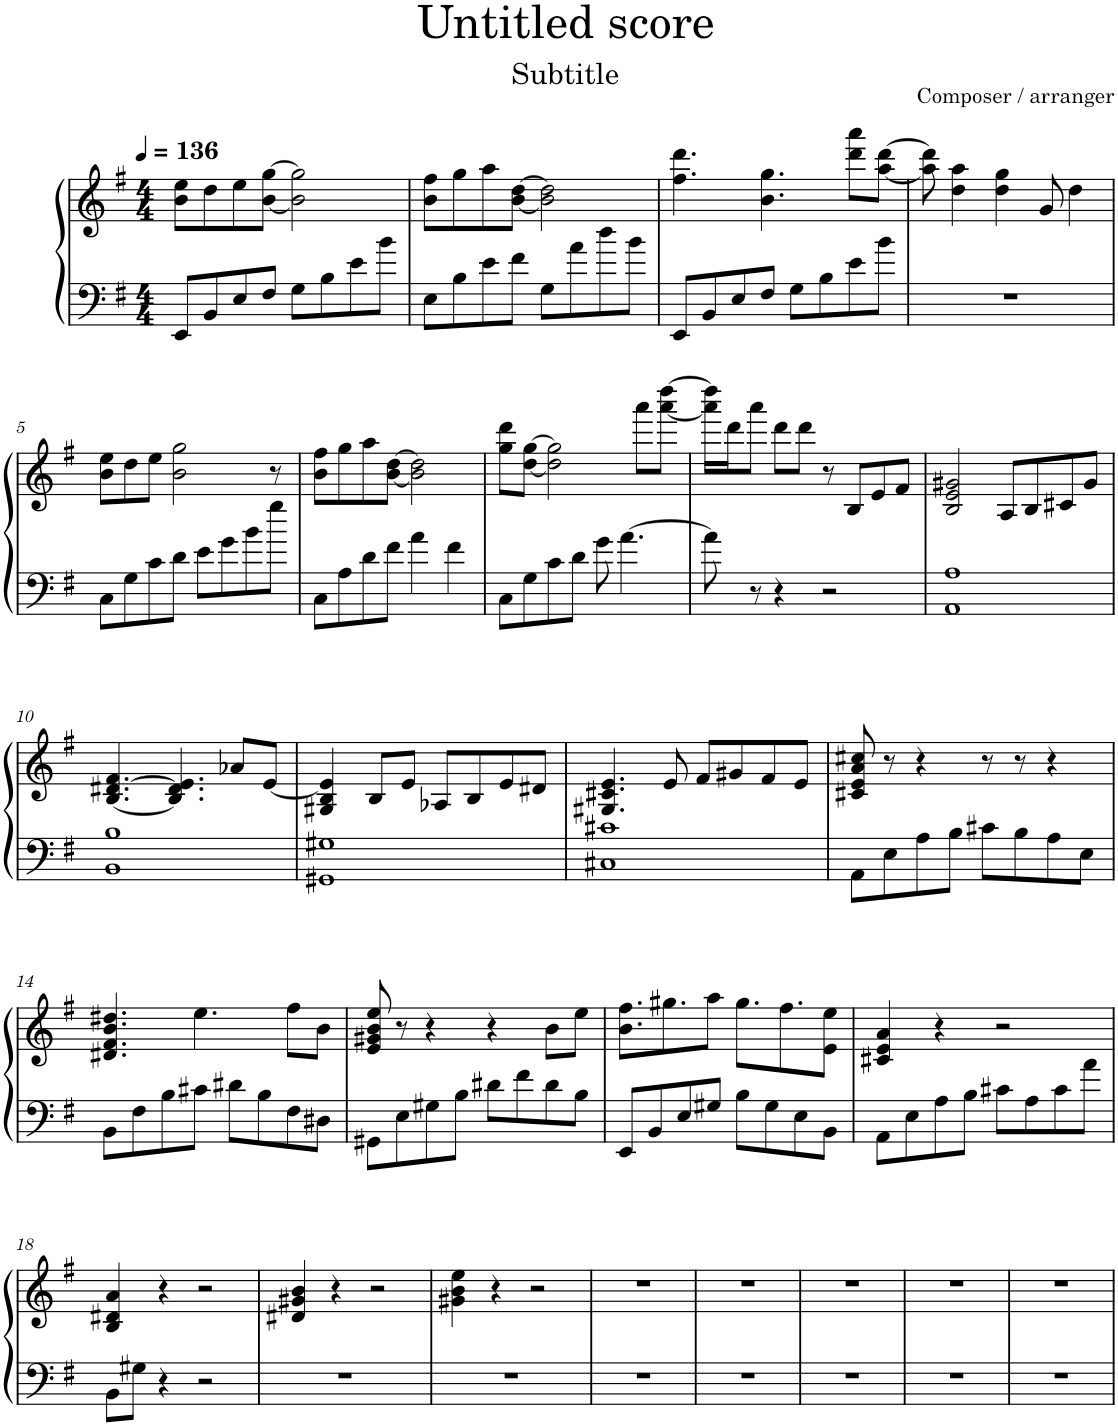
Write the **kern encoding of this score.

**kern	**kern
*part1	*part1
*staff2	*staff1
*I"Piano	*
*I'Pno.	*
*clefF4	*clefG2
*k[f#]	*k[f#]
*M4/4	*M4/4
*MM136	*MM136
=1	=1
8EE/L	8b\ 8ee\L
8BB/	8dd\
8E/	8ee\
8F#/J	[8b\ [8gg\J
8G\L	2b\] 2gg\]
8B\	.
8e\	.
8b\J	.
=2	=2
8E\L	8b\ 8ff#\L
8B\	8gg\
8e\	8aa\
8f#\J	[8b\ [8dd\J
8G\L	2b\] 2dd\]
8a\	.
8dd\	.
8b\J	.
=3	=3
8EE/L	4.ff#\ 4.ddd\
8BB/	.
8E/	.
8F#/J	4.b\ 4.gg\
8G\L	.
8B\	.
8e\	8ddd\ 8aaa\L
8b\J	[8aa\ [8ddd\J
=4	=4
1r	8aa\] 8ddd\]
.	4dd\ 4aa\
.	4dd\ 4gg\
.	8g/
.	4dd\
!!LO:LB:g=z
=5	=5
8C\L	8b\ 8ee\L
8G\	8dd\
8c\	8ee\J
8d\J	2b\ 2gg\
8e\L	.
8g\	.
8b\	.
8gg\J	8r
=6	=6
8C\L	8b\ 8ff#\L
8A\	8gg\
8d\	8aa\
8f#\J	[8b\ [8dd\J
4a\	2b\] 2dd\]
4f#\	.
=7	=7
8C\L	8gg\ 8ddd\L
8G\	[8dd\ [8gg\J
8c\	2dd\] 2gg\]
8d\J	.
8g\	.
[4.a\	.
.	8aaa\L
.	[8aaa\ [8dddd\J
=8	=8
8a\]	16aaa\] 16dddd\]LL
.	16ddd\J
8r	8aaa\J
4r	8ddd\L
.	8ddd\J
2r	8r
.	8B/L
.	8e/
.	8f#/J
=9	=9
1AA 1A	2B/ 2e/ 2g#X/
.	8A/L
.	8B/
.	8c#X/
.	8g#/J
!!LO:LB:g=z
=10	=10
1BB 1B	[4.B/ [4.d#X/ 4.f#/
.	4.B/] 4.d#/] 4.e/
.	8a-X/L
.	[8e/J
=11	=11
1GG#X 1G#X	4G#X/ 4B/ 4e/]
.	8B/L
.	8e/J
.	8A-X/L
.	8B/
.	8e/
.	8d#X/J
=12	=12
1C#X 1c#X	4.G#X/ 4.c#X/ 4.e/
.	8e/
.	8f#/L
.	8g#X/
.	8f#/
.	8e/J
=13	=13
8AA\L	8c#X/ 8e/ 8a/ 8cc#X/
8E\	8r
8A\	4r
8B\J	.
8c#X\L	8r
8B\	8r
8A\	4r
8E\J	.
!!LO:LB:g=z
=14	=14
8BB\L	4.d#X/ 4.f#/ 4.b/ 4.dd#X/
8F#\	.
8B\	.
8c#X\J	4.ee\
8d#X\L	.
8B\	.
8F#\	8ff#\L
8D#X\J	8b\J
=15	=15
8GG#X\L	8e/ 8g#X/ 8b/ 8ee/
8E\	8r
8G#X\	4r
8B\J	.
8d#X\L	4r
8f#\	.
8d#\	8b\L
8B\J	8ee\J
=16	=16
8EE/L	8.b\ 8.ff#\L
8BB/	.
.	8.gg#X\
8E/	.
8G#X/J	8aa\J
8B\L	8.gg#\L
8G#\	.
.	8.ff#\
8E\	.
8BB\J	8e\ 8ee\J
=17	=17
8AA\L	4c#X/ 4e/ 4a/
8E\	.
8A\	4r
8B\J	.
8c#X\L	2r
8A\	.
8c#\	.
8a\J	.
!!LO:LB:g=z
=18	=18
8BB\L	4B/ 4d#X/ 4a/
8G#X\J	.
4r	4r
2r	2r
=19	=19
1r	4d#X/ 4g#X/ 4b/
.	4r
.	2r
=20	=20
1r	4g#X\ 4b\ 4ee\
.	4r
.	2r
=21	=21
1r	1r
=22	=22
1r	1r
=23	=23
1r	1r
=24	=24
1r	1r
=25	=25
1r	1r
=	=
*-	*-
